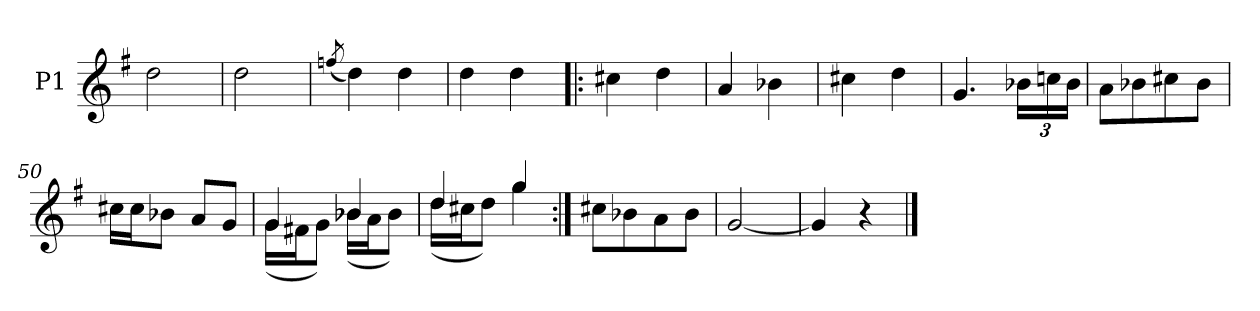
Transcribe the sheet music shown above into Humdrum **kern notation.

**kern
*part1
*staff1
*I"P1
*clefG2
*k[f#]
=
2dd
=42
2dd
=43
(8qffn/
4dd)
4dd
=44
4dd
4dd
=45!|:
4cc#X
4dd
=46
4a
4b-X
=47
4cc#X
4dd
=48
4.g
24b-XLL
24ccn
24b-JJ
=49
8aL
8b-X
8cc#X
8b-J
=50
16cc#XLL
16cc#J
8b-XJ
8aL
8gJ
=51
*^
4g	(16gLL
.	16f#XJ
.	8gJ)
4b-X	(16b-XLL
.	16aJ
.	8b-J)
=52	=52
4dd	(16ddLL
.	16cc#XJ
.	8ddJ)
4gg	4gg
*v	*v
=53:|!
8cc#XL
8b-X
8a
8b-J
=54
[2g
=55
4g]
4r
==
*-
